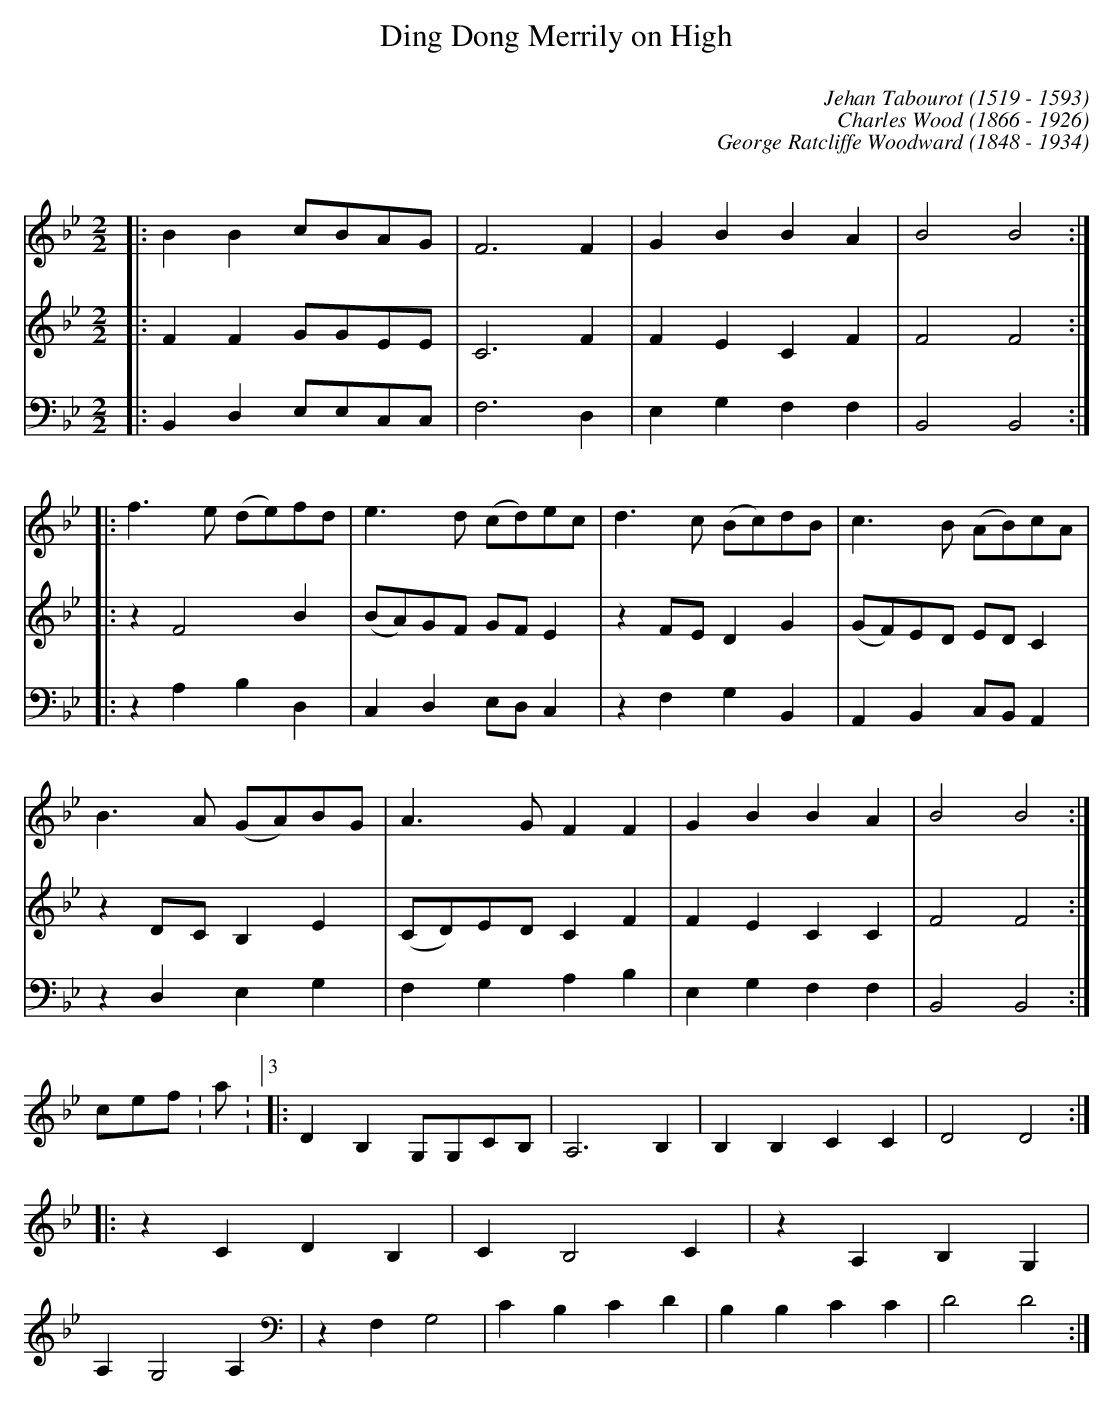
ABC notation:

X:1
C:
T:Ding Dong Merrily on High
C:Jehan Tabourot (1519 - 1593)
C:Charles Wood (1866 - 1926)
C:George Ratcliffe Woodward (1848 - 1934)
C:
M:2/2
L:1/8
K:Bbmaj
V:1
|: B2B2 cBAG | F6F2 | G2B2 B2A2 | B4 B4 :|
|: f2>e2 (de)fd | e2>d2 (cd)ec | d2>c2 (Bc)dB | c2>B2 (AB)cA |
B2>A2 (GA)BG | A2>G2 F2F2 | G2B2 B2A2 | B4 B4 :|
V:2
|: F2F2 GGEE | C6F2 | F2E2 C2F2 | F4F4 :|
|: z2F4B2 | (BA)GF GFE2 | z2FE D2G2 | (GF)ED EDC2 |
z2DC B,2E2 | (CD)ED C2F2 | F2E2 C2C2 | F4 F4 :|
clef: soprano V:3 |: D2B,2 G,G,CB, | A,6B,2  | B,2B,2 C2C2 | D4D4 :|
|: z2C2 D2B,2 | C2B,4C2 | z2A,2 B,2G,2 | A,2G,4A,2 |
z2F,2 G,4 | C2B,2 C2D2 | B,2B,2 C2C2 | D4 D4 :|
V:4
|: B,,2D,2 E,E,C,C, | F,6D,2 | E,2G,2 F,2F,2 | B,,4B,,4 :|
|: z2A,2 B,2D,2 | C,2D,2 E,D,C,2 | z2F,2 G,2B,,2 | A,,2B,,2 C,B,,A,,2 |
z2D,2 E,2G,2 | F,2G,2 A,2B,2 | E,2G,2 F,2F,2 | B,,4 B,,4 :|
